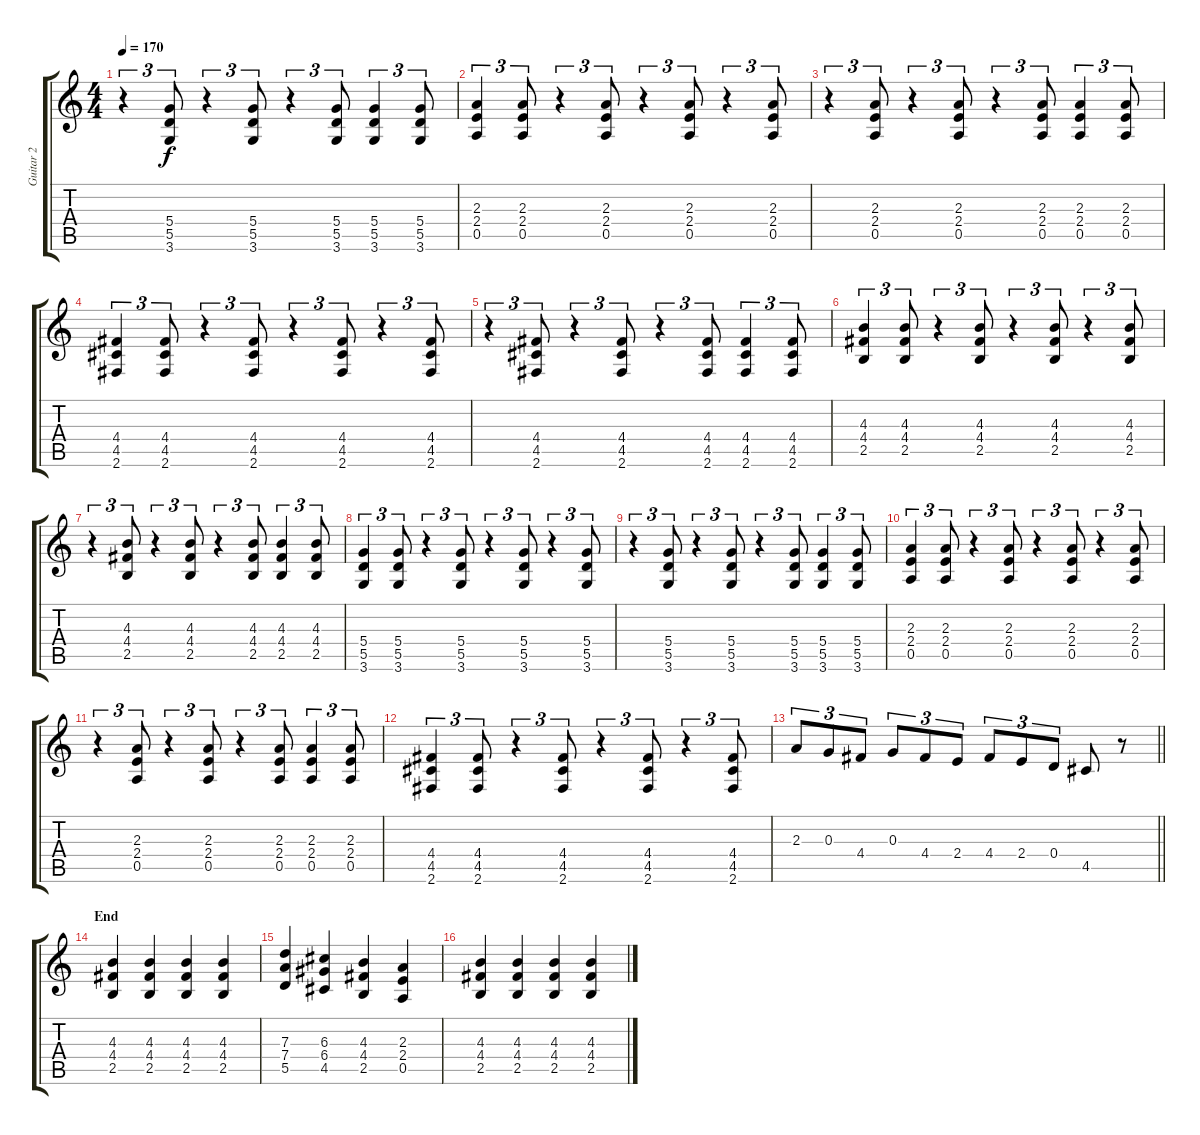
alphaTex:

\track ("Guitar 2" "Guitar 2") {instrument distortionguitar}
\staff {score tabs}
\tuning (E4 B3 G3 D3 A2 E2) {hide}
\ts (4 4)
\tempo 170
\clef g2
\ks c
r.4{tu (3 2) dy f} (5.4 5.5 3.6).8{tu (3 2)} r.4{tu (3 2)} (5.4 5.5 3.6).8{tu (3 2)} r.4{tu (3 2)} (5.4 5.5 3.6).8{tu (3 2)} (5.4 5.5 3.6).4{tu (3 2)} (5.4 5.5 3.6).8{tu (3 2)} |
(2.3 2.4 0.5).4{tu (3 2)} (2.3 2.4 0.5).8{tu (3 2)} r.4{tu (3 2)} (2.3 2.4 0.5).8{tu (3 2)} r.4{tu (3 2)} (2.3 2.4 0.5).8{tu (3 2)} r.4{tu (3 2)} (2.3 2.4 0.5).8{tu (3 2)} |
r.4{tu (3 2)} (2.3 2.4 0.5).8{tu (3 2)} r.4{tu (3 2)} (2.3 2.4 0.5).8{tu (3 2)} r.4{tu (3 2)} (2.3 2.4 0.5).8{tu (3 2)} (2.3 2.4 0.5).4{tu (3 2)} (2.3 2.4 0.5).8{tu (3 2)} |
(4.4 4.5 2.6).4{tu (3 2)} (4.4 4.5 2.6).8{tu (3 2)} r.4{tu (3 2)} (4.4 4.5 2.6).8{tu (3 2)} r.4{tu (3 2)} (4.4 4.5 2.6).8{tu (3 2)} r.4{tu (3 2)} (4.4 4.5 2.6).8{tu (3 2)} |
r.4{tu (3 2)} (4.4 4.5 2.6).8{tu (3 2)} r.4{tu (3 2)} (4.4 4.5 2.6).8{tu (3 2)} r.4{tu (3 2)} (4.4 4.5 2.6).8{tu (3 2)} (4.4 4.5 2.6).4{tu (3 2)} (4.4 4.5 2.6).8{tu (3 2)} |
(4.3 4.4 2.5).4{tu (3 2)} (4.3 4.4 2.5).8{tu (3 2)} r.4{tu (3 2)} (4.3 4.4 2.5).8{tu (3 2)} r.4{tu (3 2)} (4.3 4.4 2.5).8{tu (3 2)} r.4{tu (3 2)} (4.3 4.4 2.5).8{tu (3 2)} |
r.4{tu (3 2)} (4.3 4.4 2.5).8{tu (3 2)} r.4{tu (3 2)} (4.3 4.4 2.5).8{tu (3 2)} r.4{tu (3 2)} (4.3 4.4 2.5).8{tu (3 2)} (4.3 4.4 2.5).4{tu (3 2)} (4.3 4.4 2.5).8{tu (3 2)} |
(5.4 5.5 3.6).4{tu (3 2)} (5.4 5.5 3.6).8{tu (3 2)} r.4{tu (3 2)} (5.4 5.5 3.6).8{tu (3 2)} r.4{tu (3 2)} (5.4 5.5 3.6).8{tu (3 2)} r.4{tu (3 2)} (5.4 5.5 3.6).8{tu (3 2)} |
r.4{tu (3 2)} (5.4 5.5 3.6).8{tu (3 2)} r.4{tu (3 2)} (5.4 5.5 3.6).8{tu (3 2)} r.4{tu (3 2)} (5.4 5.5 3.6).8{tu (3 2)} (5.4 5.5 3.6).4{tu (3 2)} (5.4 5.5 3.6).8{tu (3 2)} |
(2.3 2.4 0.5).4{tu (3 2)} (2.3 2.4 0.5).8{tu (3 2)} r.4{tu (3 2)} (2.3 2.4 0.5).8{tu (3 2)} r.4{tu (3 2)} (2.3 2.4 0.5).8{tu (3 2)} r.4{tu (3 2)} (2.3 2.4 0.5).8{tu (3 2)} |
r.4{tu (3 2)} (2.3 2.4 0.5).8{tu (3 2)} r.4{tu (3 2)} (2.3 2.4 0.5).8{tu (3 2)} r.4{tu (3 2)} (2.3 2.4 0.5).8{tu (3 2)} (2.3 2.4 0.5).4{tu (3 2)} (2.3 2.4 0.5).8{tu (3 2)} |
(4.4 4.5 2.6).4{tu (3 2)} (4.4 4.5 2.6).8{tu (3 2)} r.4{tu (3 2)} (4.4 4.5 2.6).8{tu (3 2)} r.4{tu (3 2)} (4.4 4.5 2.6).8{tu (3 2)} r.4{tu (3 2)} (4.4 4.5 2.6).8{tu (3 2)} |
\barLineRight lightlight
2.3.8{tu (3 2)} 0.3.8{tu (3 2)} 4.4.8{tu (3 2)} 0.3.8{tu (3 2)} 4.4.8{tu (3 2)} 2.4.8{tu (3 2)} 4.4.8{tu (3 2)} 2.4.8{tu (3 2)} 0.4.8{tu (3 2)} 4.5.8 r.8 |
\section ("" "End")
(4.3 4.4 2.5).4 (4.3 4.4 2.5).4 (4.3 4.4 2.5).4 (4.3 4.4 2.5).4 |
(7.3 7.4 5.5).4 (6.3 6.4 4.5).4 (4.3 4.4 2.5).4 (2.3 2.4 0.5).4 |
(4.3 4.4 2.5).4 (4.3 4.4 2.5).4 (4.3 4.4 2.5).4 (4.3 4.4 2.5).4
